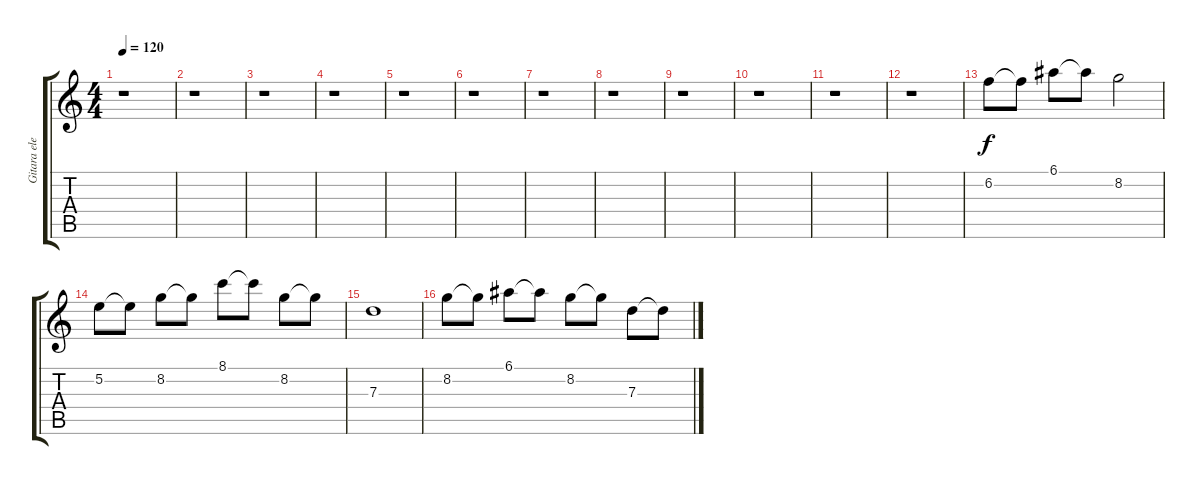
\track ("Gitara elektryczna (II)" "Gitara ele") {instrument distortionguitar}
\staff {score tabs}
\tuning (E4 B3 G3 D3 A2 E2) {hide}
\ts (4 4)
\tempo 120
\clef g2
\ks c
r.1{dy f} |
r.1 |
r.1 |
r.1 |
r.1 |
r.1 |
r.1 |
r.1 |
r.1 |
r.1 |
r.1 |
r.1 |
6.2.8 6.2{t}.8 6.1.8 6.1{t}.8 8.2.2 |
5.2.8 5.2{t}.8 8.2.8 8.2{t}.8 8.1.8 8.1{t}.8 8.2.8 8.2{t}.8 |
7.3.1 |
8.2.8 8.2{t}.8 6.1.8 6.1{t}.8 8.2.8 8.2{t}.8 7.3.8 7.3{t}.8
